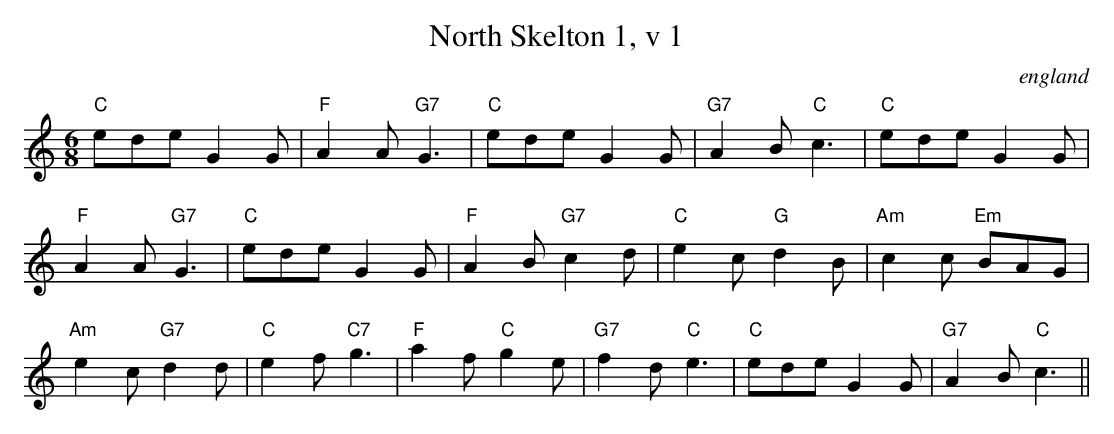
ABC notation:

X:1
T:North Skelton 1, v 1
O:england
M:6/8
K:C
"C"ede G2G|"F"A2A "G7"G3|"C"ede G2G|"G7"A2B "C"c3|"C"ede G2G|
"F"A2A "G7"G3|"C"ede G2G|"F"A2B "G7"c2d|"C"e2c "G"d2B|"Am"c2c "Em"BAG|
"Am"e2c "G7"d2d|"C"e2f "C7"g3|"F"a2f "C"g2e|"G7"f2d "C"e3|"C"ede G2G|\
"G7"A2B "C"c3||
